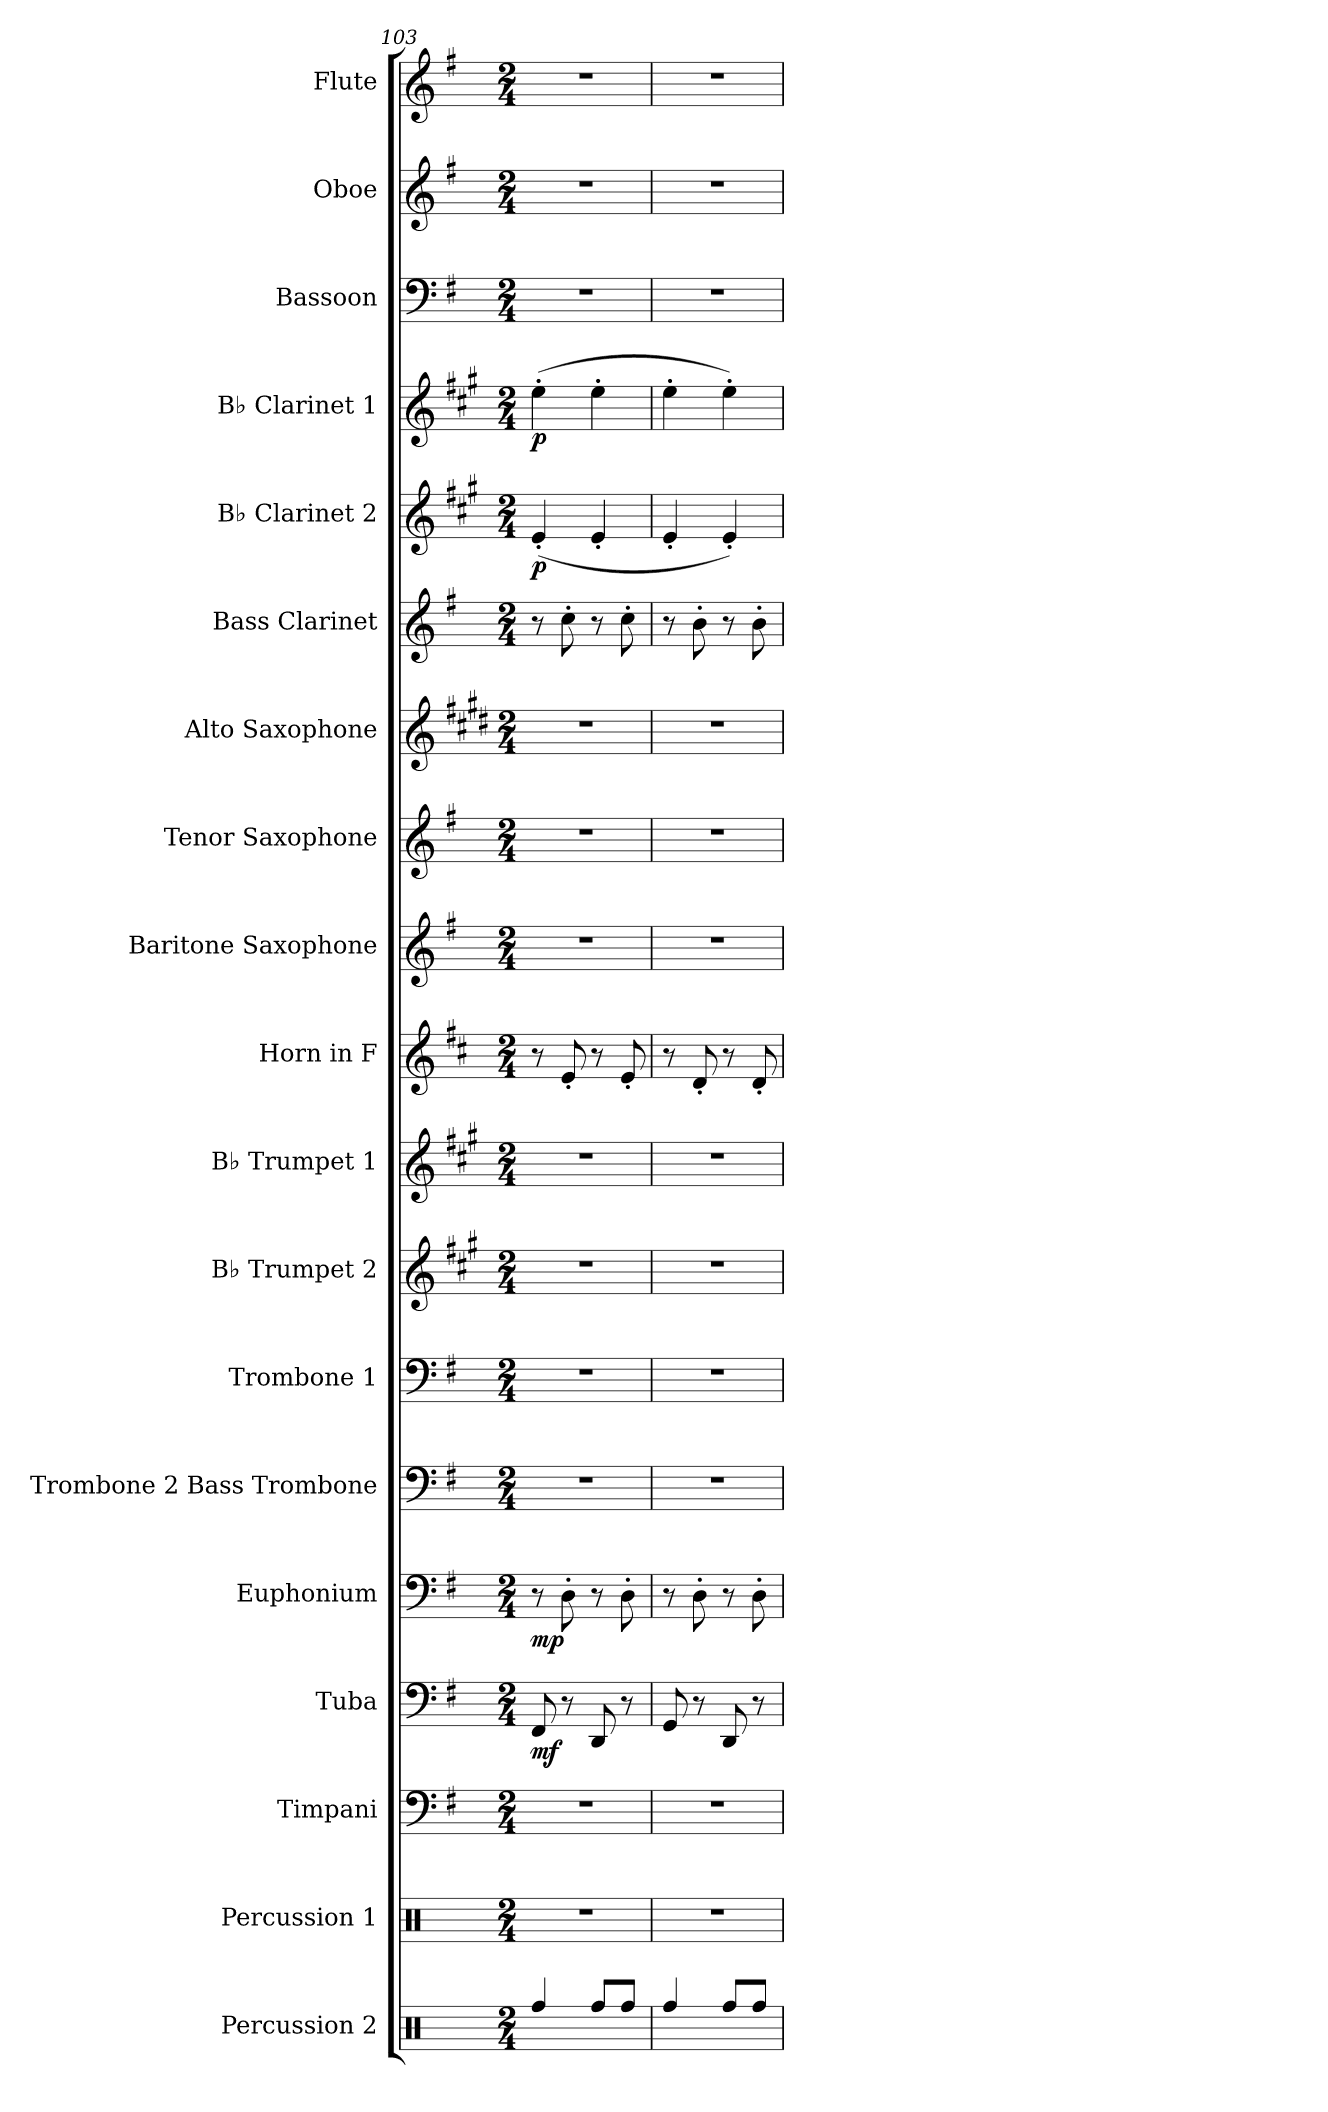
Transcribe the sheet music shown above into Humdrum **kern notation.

**kern	**kern	**kern	**kern	**dynam	**kern	**dynam	**kern	**kern	**kern	**kern	**kern	**kern	**kern	**kern	**kern	**kern	**dynam	**kern	**dynam	**kern	**kern	**kern
*part19	*part18	*part17	*part16	*part16	*part15	*part15	*part14	*part13	*part12	*part11	*part10	*part9	*part8	*part7	*part6	*part5	*part5	*part4	*part4	*part3	*part2	*part1
*staff19	*staff18	*staff17	*staff16	*staff16	*staff15	*staff15	*staff14	*staff13	*staff12	*staff11	*staff10	*staff9	*staff8	*staff7	*staff6	*staff5	*staff5	*staff4	*staff4	*staff3	*staff2	*staff1
*I"Percussion 2	*I"Percussion 1	*I"Timpani	*I"Tuba	*	*I"Euphonium	*	*I"Trombone 2 Bass Trombone	*I"Trombone 1	*I"B♭ Trumpet 2	*I"B♭ Trumpet 1	*I"Horn in F	*I"Baritone Saxophone	*I"Tenor Saxophone	*I"Alto Saxophone	*I"Bass Clarinet	*I"B♭ Clarinet 2	*	*I"B♭ Clarinet 1	*	*I"Bassoon	*I"Oboe	*I"Flute
*I'Perc. 2	*I'Perc. 1	*I'Timp.	*I'Tba.	*	*I'Euph.	*	*I'Tbn. 2 B. Tbn.	*I'Tbn. 1	*I'B♭ Tpt. 2	*I'B♭ Tpt. 1	*	*I'Bar. Sax.	*I'T. Sax.	*I'A. Sax.	*I'B. Cl.	*I'B♭ Cl. 2	*	*I'B♭ Cl. 1	*	*I'Bsn.	*I'Ob.	*I'Fl.
!!LO:PB:g=z
*clefX	*clefX	*clefF4	*clefF4	*	*clefF4	*	*clefF4	*clefF4	*clefG2	*clefG2	*clefG2	*clefG2	*clefG2	*clefG2	*clefG2	*clefG2	*	*clefG2	*	*clefF4	*clefG2	*clefG2
*	*	*	*	*	*	*	*	*	*ITrd1c2	*ITrd1c2	*ITrd4c7	*ITrd12c21	*ITrd8c14	*ITrd5c9	*ITrd8c14	*ITrd1c2	*	*ITrd1c2	*	*	*	*
*k[]	*k[]	*k[f#]	*k[f#]	*	*k[f#]	*	*k[f#]	*k[f#]	*k[f#]	*k[f#]	*k[f#]	*k[f#]	*k[f#]	*k[f#]	*k[f#]	*k[f#]	*	*k[f#]	*	*k[f#]	*k[f#]	*k[f#]
*M2/4	*M2/4	*M2/4	*M2/4	*	*M2/4	*	*M2/4	*M2/4	*M2/4	*M2/4	*M2/4	*M2/4	*M2/4	*M2/4	*M2/4	*M2/4	*	*M2/4	*	*M2/4	*M2/4	*M2/4
=103	=103	=103	=103	=103	=103	=103	=103	=103	=103	=103	=103	=103	=103	=103	=103	=103	=103	=103	=103	=103	=103	=103
!	!	!	!	!LO:DY:b	!	!LO:DY:b	!	!	!	!	!	!	!	!	!	!	!LO:DY:b	!	!LO:DY:b	!	!	!
4Rff/	2r	2r	8FF#/	mf	8r	mp	2r	2r	2r	2r	8r	2r	2r	2r	8r	(<4d'/	p	(<4dd'\	p	2r	2r	2r
.	.	.	8r	.	8D'\	.	.	.	.	.	8A'/	.	.	.	8c'\	.	.	.	.	.	.	.
8Rff/L	.	.	8DD/	.	8r	.	.	.	.	.	8r	.	.	.	8r	4d'/	.	4dd'\	.	.	.	.
8Rff/J	.	.	8r	.	8D'\	.	.	.	.	.	8A'/	.	.	.	8c'\	.	.	.	.	.	.	.
=104	=104	=104	=104	=104	=104	=104	=104	=104	=104	=104	=104	=104	=104	=104	=104	=104	=104	=104	=104	=104	=104	=104
4Rff/	2r	2r	8GG/	.	8r	.	2r	2r	2r	2r	8r	2r	2r	2r	8r	4d'/	.	4dd'\	.	2r	2r	2r
.	.	.	8r	.	8D'\	.	.	.	.	.	8G'/	.	.	.	8B'\	.	.	.	.	.	.	.
8Rff/L	.	.	8DD/	.	8r	.	.	.	.	.	8r	.	.	.	8r	4d'/)	.	4dd'\)	.	.	.	.
8Rff/J	.	.	8r	.	8D'\	.	.	.	.	.	8G'/	.	.	.	8B'\	.	.	.	.	.	.	.
=	=	=	=	=	=	=	=	=	=	=	=	=	=	=	=	=	=	=	=	=	=	=
*-	*-	*-	*-	*-	*-	*-	*-	*-	*-	*-	*-	*-	*-	*-	*-	*-	*-	*-	*-	*-	*-	*-
